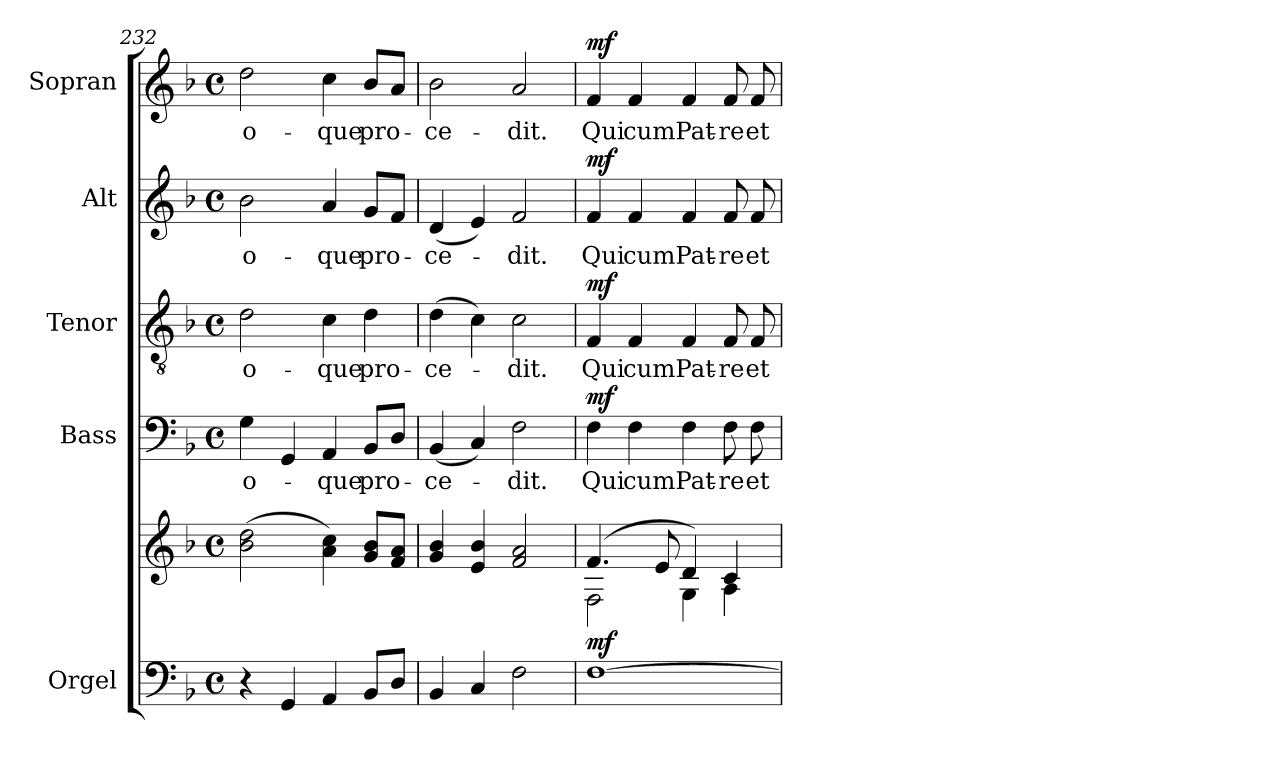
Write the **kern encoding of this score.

**kern	**kern	**dynam	**kern	**text	**dynam	**kern	**text	**dynam	**kern	**text	**dynam	**kern	**text	**dynam
*part5	*part5	*part5	*part4	*part4	*part4	*part3	*part3	*part3	*part2	*part2	*part2	*part1	*part1	*part1
*staff6	*staff5	*staff5/6	*staff4	*staff4	*staff4	*staff3	*staff3	*staff3	*staff2	*staff2	*staff2	*staff1	*staff1	*staff1
*I"Orgel	*	*	*I"Bass	*	*	*I"Tenor	*	*	*I"Alt	*	*	*I"Sopran	*	*
*I'Org.	*	*	*I'B.	*	*	*I'T.	*	*	*I'A.	*	*	*I'S.	*	*
*clefF4	*clefG2	*	*clefF4	*	*	*clefGv2	*	*	*clefG2	*	*	*clefG2	*	*
*k[b-]	*k[b-]	*	*k[b-]	*	*	*k[b-]	*	*	*k[b-]	*	*	*k[b-]	*	*
*F:	*F:	*	*F:	*	*	*F:	*	*	*F:	*	*	*F:	*	*
*M4/4	*M4/4	*	*M4/4	*	*	*M4/4	*	*	*M4/4	*	*	*M4/4	*	*
*met(c)	*met(c)	*	*met(c)	*	*	*met(c)	*	*	*met(c)	*	*	*met(c)	*	*
=232	=232	=232	=232	=232	=232	=232	=232	=232	=232	=232	=232	=232	=232	=232
!	!	!	!	!LO:LY:b	!	!	!LO:LY:b	!	!	!LO:LY:b	!	!	!LO:LY:b	!
4r	(>2b-\ 2dd\	.	4G\	-o-	.	2d\	-o-	.	2b-\	-o-	.	2dd\	-o-	.
4GG/	.	.	4GG/	.	.	.	.	.	.	.	.	.	.	.
!	!	!	!	!LO:LY:b	!	!	!LO:LY:b	!	!	!LO:LY:b	!	!	!LO:LY:b	!
4AA/	4a\ 4cc\)	.	4AA/	-que	.	4c\	-que	.	4a/	-que	.	4cc\	-que	.
!	!	!	!	!LO:LY:b	!	!	!LO:LY:b	!	!	!LO:LY:b	!	!	!LO:LY:b	!
8BB-/L	8g/ 8b-/L	.	8BB-/L	pro-	.	4d\	pro-	.	8g/L	pro-	.	8b-/L	pro-	.
8D/J	8f/ 8a/J	.	8D/J	.	.	.	.	.	8f/J	.	.	8a/J	.	.
!!LO:LB:g=z
=233	=233	=233	=233	=233	=233	=233	=233	=233	=233	=233	=233	=233	=233	=233
!	!	!	!	!LO:LY:b	!	!	!LO:LY:b	!	!	!LO:LY:b	!	!	!LO:LY:b	!
4BB-/	4g/ 4b-/	.	(<4BB-/	-ce-	.	(>4d\	-ce-	.	(<4d/	-ce-	.	2b-\	-ce-	.
4C/	4e/ 4b-/	.	4C/)	.	.	4c\)	.	.	4e/)	.	.	.	.	.
!	!	!	!	!LO:LY:b	!	!	!LO:LY:b	!	!	!LO:LY:b	!	!	!LO:LY:b	!
2F\	2f/ 2a/	.	2F\	-dit.	.	2c\	-dit.	.	2f/	-dit.	.	2a/	-dit.	.
=234	=234	=234	=234	=234	=234	=234	=234	=234	=234	=234	=234	=234	=234	=234
*	*^	*	*	*	*	*	*	*	*	*	*	*	*	*
!	!	!	!LO:DY:b	!	!LO:LY:b	!LO:DY:a	!	!LO:LY:b	!LO:DY:a	!	!LO:LY:b	!LO:DY:a	!	!LO:LY:b	!LO:DY:a
[1F	(4.f/	2F\	mf	4F\	Qui	mf	4F/	Qui	mf	4f/	Qui	mf	4f/	Qui	mf
!	!	!	!	!	!LO:LY:b	!	!	!LO:LY:b	!	!	!LO:LY:b	!	!	!LO:LY:b	!
.	.	.	.	4F\	cum	.	4F/	cum	.	4f/	cum	.	4f/	cum	.
.	8e/	.	.	.	.	.	.	.	.	.	.	.	.	.	.
!	!	!	!	!	!LO:LY:b	!	!	!LO:LY:b	!	!	!LO:LY:b	!	!	!LO:LY:b	!
.	4d/)	4G\	.	4F\	Pat-	.	4F/	Pat-	.	4f/	Pat-	.	4f/	Pat-	.
!	!	!	!	!	!LO:LY:b	!	!	!LO:LY:b	!	!	!LO:LY:b	!	!	!LO:LY:b	!
.	4c/	4A\	.	8F\	-re	.	8F/	-re	.	8f/	-re	.	8f/	-re	.
!	!	!	!	!	!LO:LY:b	!	!	!LO:LY:b	!	!	!LO:LY:b	!	!	!LO:LY:b	!
.	.	.	.	8F\	et	.	8F/	et	.	8f/	et	.	8f/	et	.
*	*v	*v	*	*	*	*	*	*	*	*	*	*	*	*	*
=	=	=	=	=	=	=	=	=	=	=	=	=	=	=
*-	*-	*-	*-	*-	*-	*-	*-	*-	*-	*-	*-	*-	*-	*-
